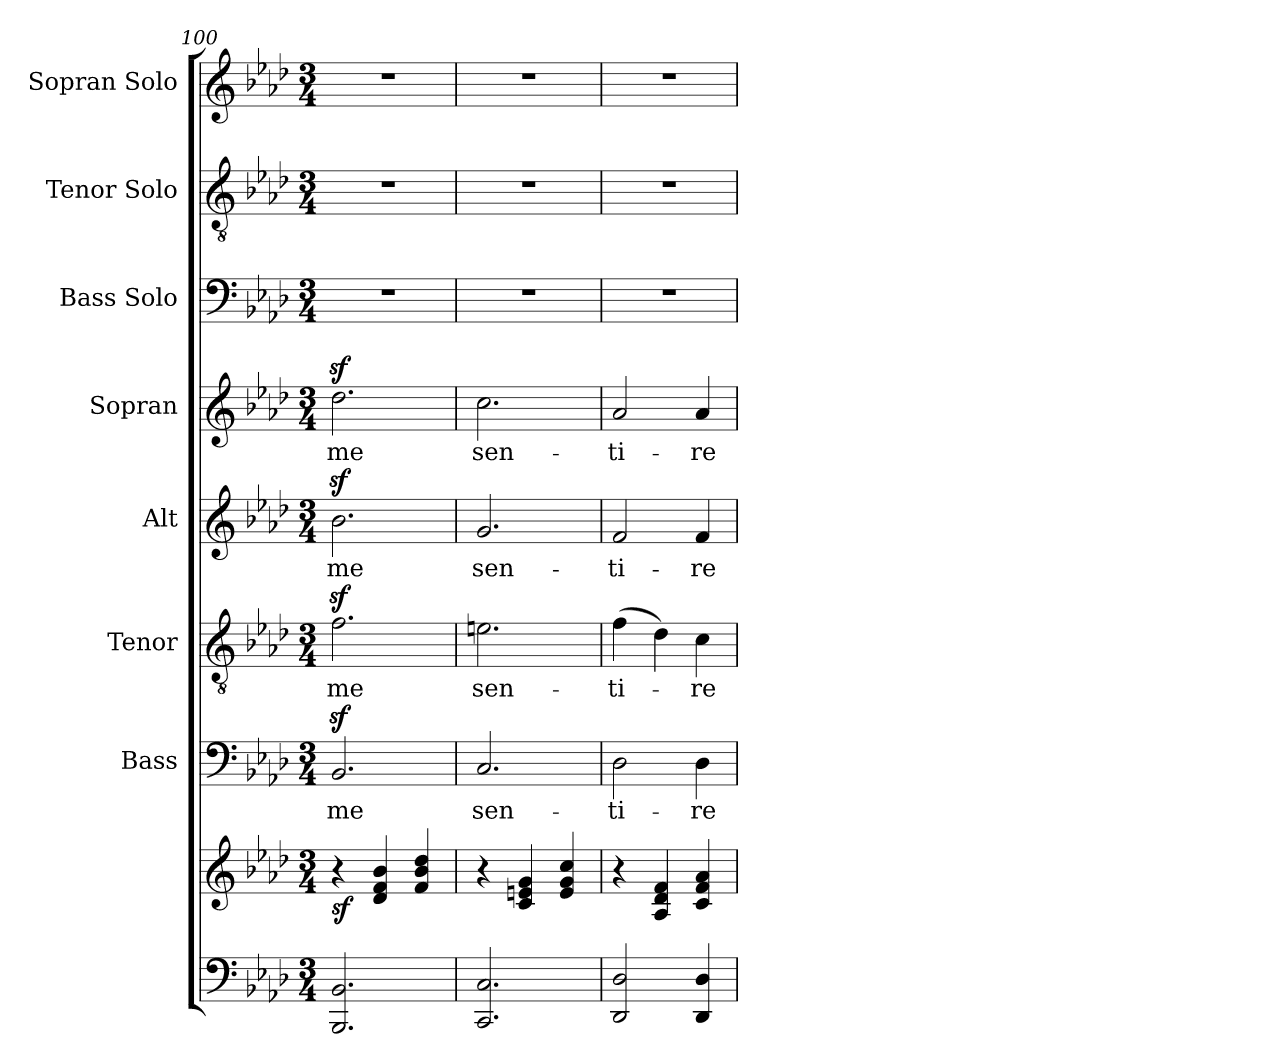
**kern	**kern	**dynam	**kern	**text	**kern	**text	**kern	**text	**kern	**text	**kern	**kern	**kern
*part8	*part8	*part8	*part7	*part7	*part6	*part6	*part5	*part5	*part4	*part4	*part3	*part2	*part1
*staff9	*staff8	*staff8/9	*staff7	*staff7	*staff6	*staff6	*staff5	*staff5	*staff4	*staff4	*staff3	*staff2	*staff1
*	*	*	*I"Bass	*	*I"Tenor	*	*I"Alt	*	*I"Sopran	*	*I"Bass Solo	*I"Tenor Solo	*I"Sopran Solo
*	*	*	*I'B.	*	*I'T.	*	*I'A.	*	*I'S.	*	*I'B. Solo	*I'T. Solo	*I'S. Solo
*clefF4	*clefG2	*	*clefF4	*	*clefGv2	*	*clefG2	*	*clefG2	*	*clefF4	*clefGv2	*clefG2
*k[b-e-a-d-]	*k[b-e-a-d-]	*	*k[b-e-a-d-]	*	*k[b-e-a-d-]	*	*k[b-e-a-d-]	*	*k[b-e-a-d-]	*	*k[b-e-a-d-]	*k[b-e-a-d-]	*k[b-e-a-d-]
*A-:	*A-:	*	*A-:	*	*A-:	*	*A-:	*	*A-:	*	*A-:	*A-:	*A-:
*M3/4	*M3/4	*	*M3/4	*	*M3/4	*	*M3/4	*	*M3/4	*	*M3/4	*M3/4	*M3/4
=100	=100	=100	=100	=100	=100	=100	=100	=100	=100	=100	=100	=100	=100
!	!	!LO:DY:b	!	!LO:LY:b	!	!LO:LY:b	!	!LO:LY:b	!	!LO:LY:b	!	!	!
2.BBB-/ 2.BB-/	4r	sf	2.BB-z>/	me	2.fz>\	me	2.b-z>\	me	2.dd-z>\	me	2.r	2.r	2.r
.	4d-/ 4f/ 4b-/	.	.	.	.	.	.	.	.	.	.	.	.
.	4f/ 4b-/ 4dd-/	.	.	.	.	.	.	.	.	.	.	.	.
=101	=101	=101	=101	=101	=101	=101	=101	=101	=101	=101	=101	=101	=101
!	!	!	!	!LO:LY:b	!	!LO:LY:b	!	!LO:LY:b	!	!LO:LY:b	!	!	!
2.CC/ 2.C/	4r	.	2.C/	sen-	2.en\	sen-	2.g/	sen-	2.cc\	sen-	2.r	2.r	2.r
.	4c/ 4en/ 4g/	.	.	.	.	.	.	.	.	.	.	.	.
.	4e/ 4g/ 4cc/	.	.	.	.	.	.	.	.	.	.	.	.
=102	=102	=102	=102	=102	=102	=102	=102	=102	=102	=102	=102	=102	=102
!	!	!	!	!LO:LY:b	!	!LO:LY:b	!	!LO:LY:b	!	!LO:LY:b	!	!	!
2DD-/ 2D-/	4r	.	2D-\	-ti-	(>4f\	-ti-	2f/	-ti-	2a-/	-ti-	2.r	2.r	2.r
.	4A-/ 4d-/ 4f/	.	.	.	4d-\)	.	.	.	.	.	.	.	.
!	!	!	!	!LO:LY:b	!	!LO:LY:b	!	!LO:LY:b	!	!LO:LY:b	!	!	!
4DD-/ 4D-/	4c/ 4f/ 4a-/	.	4D-\	-re	4c\	-re	4f/	-re	4a-/	-re	.	.	.
=	=	=	=	=	=	=	=	=	=	=	=	=	=
*-	*-	*-	*-	*-	*-	*-	*-	*-	*-	*-	*-	*-	*-
